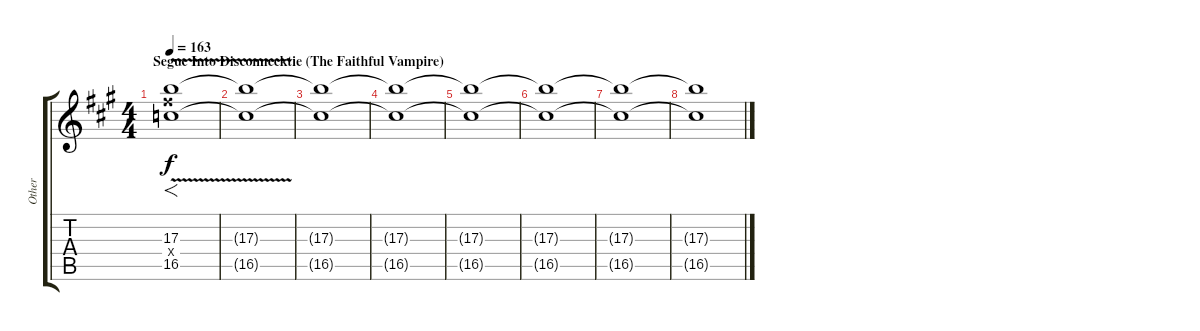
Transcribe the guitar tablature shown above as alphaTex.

\track ("Other" "Other") {instrument distortionguitar}
\staff {score tabs}
\tuning (B3 Bb3 Gb3 Db3 Ab2 Db2) {hide}
\ts (4 4)
\section ("" "Segue Into Disconnecktie (The Faithful Vampire)")
\tempo 163
\clef g2
\ks a
(17.3{v} 17.4{x} 16.5{v}).1{f dy f instrument violin} |
(17.3{t} 16.5{t}).1 |
(17.3{t} 16.5{t}).1 |
(17.3{t} 16.5{t}).1 |
(17.3{t} 16.5{t}).1 |
(17.3{t} 16.5{t}).1 |
(17.3{t} 16.5{t}).1 |
(17.3{t} 16.5{t}).1
